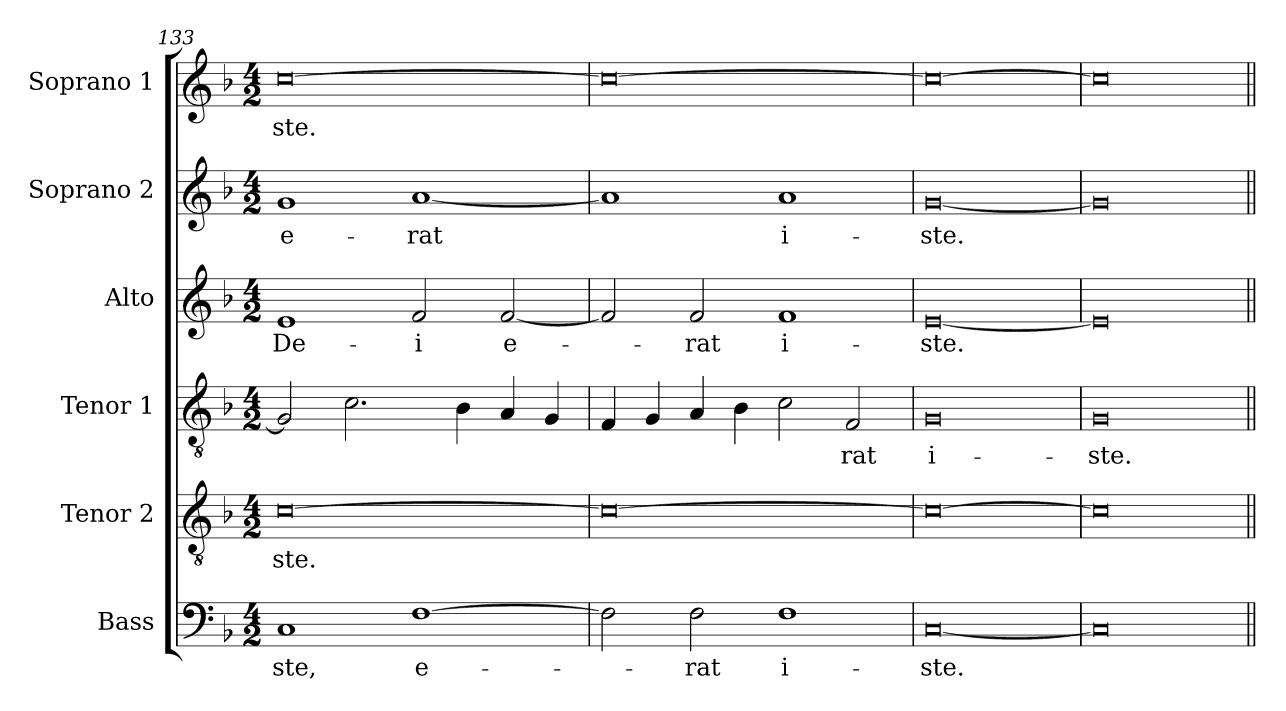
**kern	**text	**kern	**text	**kern	**text	**kern	**text	**kern	**text	**kern	**text
*part6	*part6	*part5	*part5	*part4	*part4	*part3	*part3	*part2	*part2	*part1	*part1
*staff6	*staff6	*staff5	*staff5	*staff4	*staff4	*staff3	*staff3	*staff2	*staff2	*staff1	*staff1
*I"Bass	*	*I"Tenor 2	*	*I"Tenor 1	*	*I"Alto	*	*I"Soprano 2	*	*I"Soprano 1	*
*I'B	*	*I'T 2	*	*I'T 1	*	*I'A	*	*I'S 2	*	*I'S 1	*
*clefF4	*	*clefGv2	*	*clefGv2	*	*clefG2	*	*clefG2	*	*clefG2	*
*k[b-]	*	*k[b-]	*	*k[b-]	*	*k[b-]	*	*k[b-]	*	*k[b-]	*
*F:	*	*F:	*	*F:	*	*F:	*	*F:	*	*F:	*
*M4/2	*	*M4/2	*	*M4/2	*	*M4/2	*	*M4/2	*	*M4/2	*
=133	=133	=133	=133	=133	=133	=133	=133	=133	=133	=133	=133
!	!LO:LY:b	!	!	!	!	!	!	!	!	!	!
!	!	!	!LO:LY:b	!	!	!	!	!	!	!	!
!	!	!	!	!	!	!	!LO:LY:b	!	!	!	!
!	!	!	!	!	!	!	!	!	!LO:LY:b	!	!
!	!	!	!	!	!	!	!	!	!	!	!LO:LY:b
1C	-ste,	[0c	-ste.	2G/]	.	1e	De-	1g	e-	[0cc	-ste.
.	.	.	.	2.c\	.	.	.	.	.	.	.
!	!LO:LY:b	!	!	!	!	!	!	!	!	!	!
!	!	!	!	!	!	!	!LO:LY:b	!	!	!	!
!	!	!	!	!	!	!	!	!	!LO:LY:b	!	!
[1F	e-	.	.	.	.	2f/	-i	[1a	-rat	.	.
.	.	.	.	4B-\	.	.	.	.	.	.	.
!	!	!	!	!	!	!	!LO:LY:b	!	!	!	!
.	.	.	.	4A/	.	[2f/	e-	.	.	.	.
.	.	.	.	4G/	.	.	.	.	.	.	.
!!LO:LB:g=z
=134	=134	=134	=134	=134	=134	=134	=134	=134	=134	=134	=134
2F\]	.	0c_	.	4F/	.	2f/]	.	1a]	.	0cc_	.
.	.	.	.	4G/	.	.	.	.	.	.	.
!	!LO:LY:b	!	!	!	!	!	!	!	!	!	!
!	!	!	!	!	!	!	!LO:LY:b	!	!	!	!
2F\	-rat	.	.	4A/	.	2f/	-rat	.	.	.	.
.	.	.	.	4B-\	.	.	.	.	.	.	.
!	!LO:LY:b	!	!	!	!	!	!	!	!	!	!
!	!	!	!	!	!	!	!LO:LY:b	!	!	!	!
!	!	!	!	!	!	!	!	!	!LO:LY:b	!	!
1F	i-	.	.	2c\	.	1f	i-	1a	i-	.	.
!	!	!	!	!	!LO:LY:b	!	!	!	!	!	!
.	.	.	.	2F/	-rat	.	.	.	.	.	.
=135	=135	=135	=135	=135	=135	=135	=135	=135	=135	=135	=135
!	!LO:LY:b	!	!	!	!	!	!	!	!	!	!
!	!	!	!	!	!LO:LY:b	!	!	!	!	!	!
!	!	!	!	!	!	!	!LO:LY:b	!	!	!	!
!	!	!	!	!	!	!	!	!	!LO:LY:b	!	!
[0C	-ste.	0c_	.	0G	i-	[0e	-ste.	[0g	-ste.	0cc_	.
=136	=136	=136	=136	=136	=136	=136	=136	=136	=136	=136	=136
!	!	!	!	!	!LO:LY:b	!	!	!	!	!	!
0C]	.	0c]	.	0G	-ste.	0e]	.	0g]	.	0cc]	.
=||	=||	=||	=||	=||	=||	=||	=||	=||	=||	=||	=||
*-	*-	*-	*-	*-	*-	*-	*-	*-	*-	*-	*-
